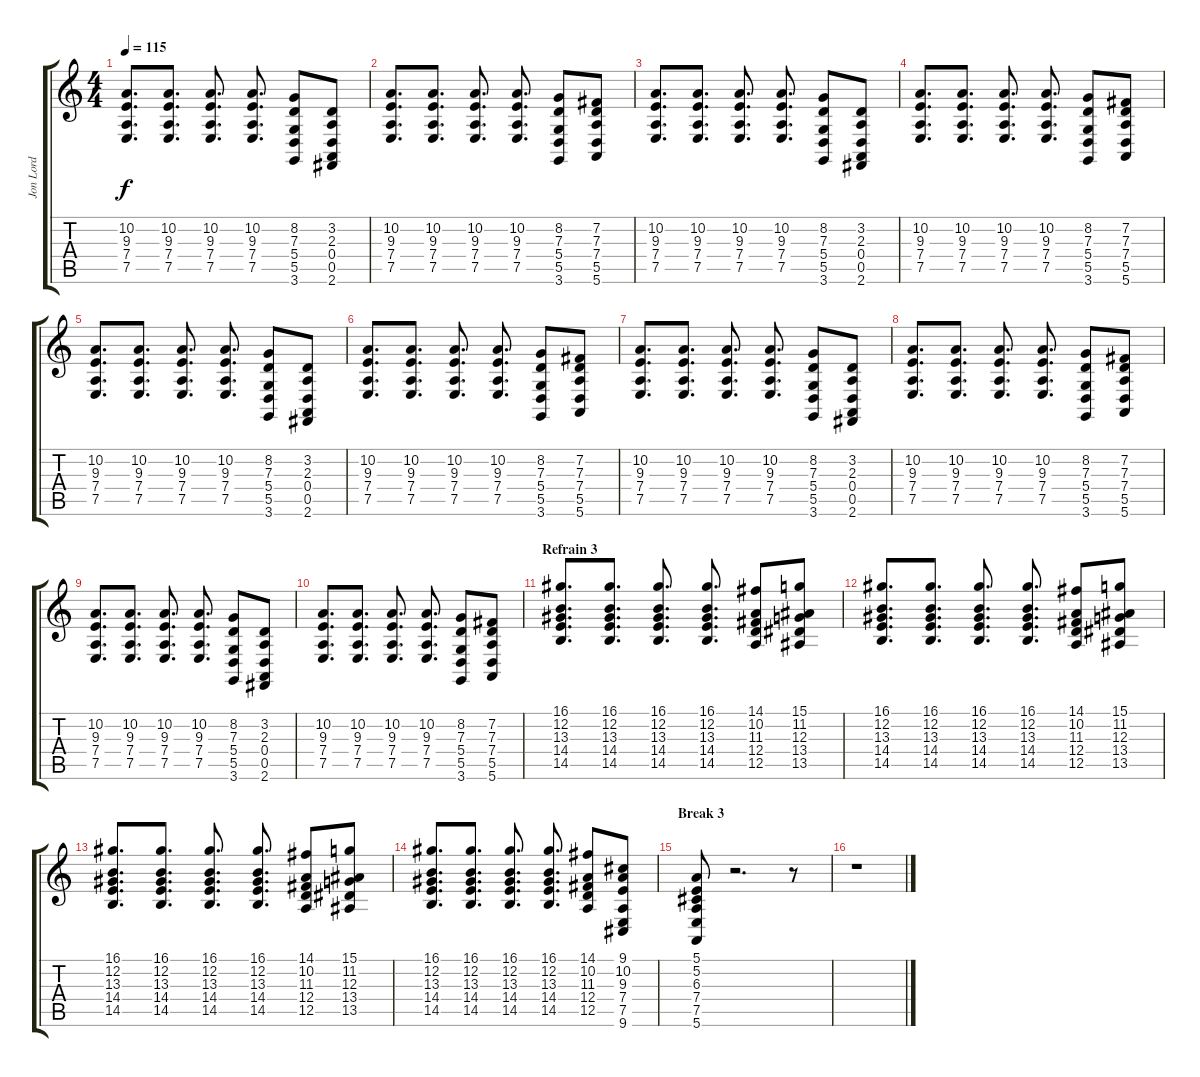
\track ("Jon Lord" "Jon Lord") {instrument drawbarorgan}
\staff {score tabs}
\tuning (E4 B3 G3 D3 A2 E2) {hide}
\ts (4 4)
\tempo 115
\clef g2
\ks c
(10.2 9.3 7.4 7.5).8{d dy f} (10.2 9.3 7.4 7.5).8{d} (10.2 9.3 7.4 7.5).8{d} (10.2 9.3 7.4 7.5).8{d} (8.2 7.3 5.4 5.5 3.6).8 (3.2 2.3 0.4 0.5 2.6).8 |
(10.2 9.3 7.4 7.5).8{d} (10.2 9.3 7.4 7.5).8{d} (10.2 9.3 7.4 7.5).8{d} (10.2 9.3 7.4 7.5).8{d} (8.2 7.3 5.4 5.5 3.6).8 (7.2 7.3 7.4 5.5 5.6).8 |
(10.2 9.3 7.4 7.5).8{d} (10.2 9.3 7.4 7.5).8{d} (10.2 9.3 7.4 7.5).8{d} (10.2 9.3 7.4 7.5).8{d} (8.2 7.3 5.4 5.5 3.6).8 (3.2 2.3 0.4 0.5 2.6).8 |
(10.2 9.3 7.4 7.5).8{d} (10.2 9.3 7.4 7.5).8{d} (10.2 9.3 7.4 7.5).8{d} (10.2 9.3 7.4 7.5).8{d} (8.2 7.3 5.4 5.5 3.6).8 (7.2 7.3 7.4 5.5 5.6).8 |
(10.2 9.3 7.4 7.5).8{d} (10.2 9.3 7.4 7.5).8{d} (10.2 9.3 7.4 7.5).8{d} (10.2 9.3 7.4 7.5).8{d} (8.2 7.3 5.4 5.5 3.6).8 (3.2 2.3 0.4 0.5 2.6).8 |
(10.2 9.3 7.4 7.5).8{d} (10.2 9.3 7.4 7.5).8{d} (10.2 9.3 7.4 7.5).8{d} (10.2 9.3 7.4 7.5).8{d} (8.2 7.3 5.4 5.5 3.6).8 (7.2 7.3 7.4 5.5 5.6).8 |
(10.2 9.3 7.4 7.5).8{d} (10.2 9.3 7.4 7.5).8{d} (10.2 9.3 7.4 7.5).8{d} (10.2 9.3 7.4 7.5).8{d} (8.2 7.3 5.4 5.5 3.6).8 (3.2 2.3 0.4 0.5 2.6).8 |
(10.2 9.3 7.4 7.5).8{d} (10.2 9.3 7.4 7.5).8{d} (10.2 9.3 7.4 7.5).8{d} (10.2 9.3 7.4 7.5).8{d} (8.2 7.3 5.4 5.5 3.6).8 (7.2 7.3 7.4 5.5 5.6).8 |
(10.2 9.3 7.4 7.5).8{d} (10.2 9.3 7.4 7.5).8{d} (10.2 9.3 7.4 7.5).8{d} (10.2 9.3 7.4 7.5).8{d} (8.2 7.3 5.4 5.5 3.6).8 (3.2 2.3 0.4 0.5 2.6).8 |
(10.2 9.3 7.4 7.5).8{d} (10.2 9.3 7.4 7.5).8{d} (10.2 9.3 7.4 7.5).8{d} (10.2 9.3 7.4 7.5).8{d} (8.2 7.3 5.4 5.5 3.6).8 (7.2 7.3 7.4 5.5 5.6).8 |
\section ("" "Refrain 3")
(16.1 12.2 13.3 14.4 14.5).8{d} (16.1 12.2 13.3 14.4 14.5).8{d} (16.1 12.2 13.3 14.4 14.5).8{d} (16.1 12.2 13.3 14.4 14.5).8{d} (14.1 10.2 11.3 12.4 12.5).8 (15.1 11.2 12.3 13.4 13.5).8 |
(16.1 12.2 13.3 14.4 14.5).8{d} (16.1 12.2 13.3 14.4 14.5).8{d} (16.1 12.2 13.3 14.4 14.5).8{d} (16.1 12.2 13.3 14.4 14.5).8{d} (14.1 10.2 11.3 12.4 12.5).8 (15.1 11.2 12.3 13.4 13.5).8 |
(16.1 12.2 13.3 14.4 14.5).8{d} (16.1 12.2 13.3 14.4 14.5).8{d} (16.1 12.2 13.3 14.4 14.5).8{d} (16.1 12.2 13.3 14.4 14.5).8{d} (14.1 10.2 11.3 12.4 12.5).8 (15.1 11.2 12.3 13.4 13.5).8 |
(16.1 12.2 13.3 14.4 14.5).8{d} (16.1 12.2 13.3 14.4 14.5).8{d} (16.1 12.2 13.3 14.4 14.5).8{d} (16.1 12.2 13.3 14.4 14.5).8{d} (14.1 10.2 11.3 12.4 12.5).8 (9.1 10.2 9.3 7.4 7.5 9.6).8 |
\section ("" "Break 3")
(5.1 5.2 6.3 7.4 7.5 5.6).8 r.2{d} r.8 |
r.1
